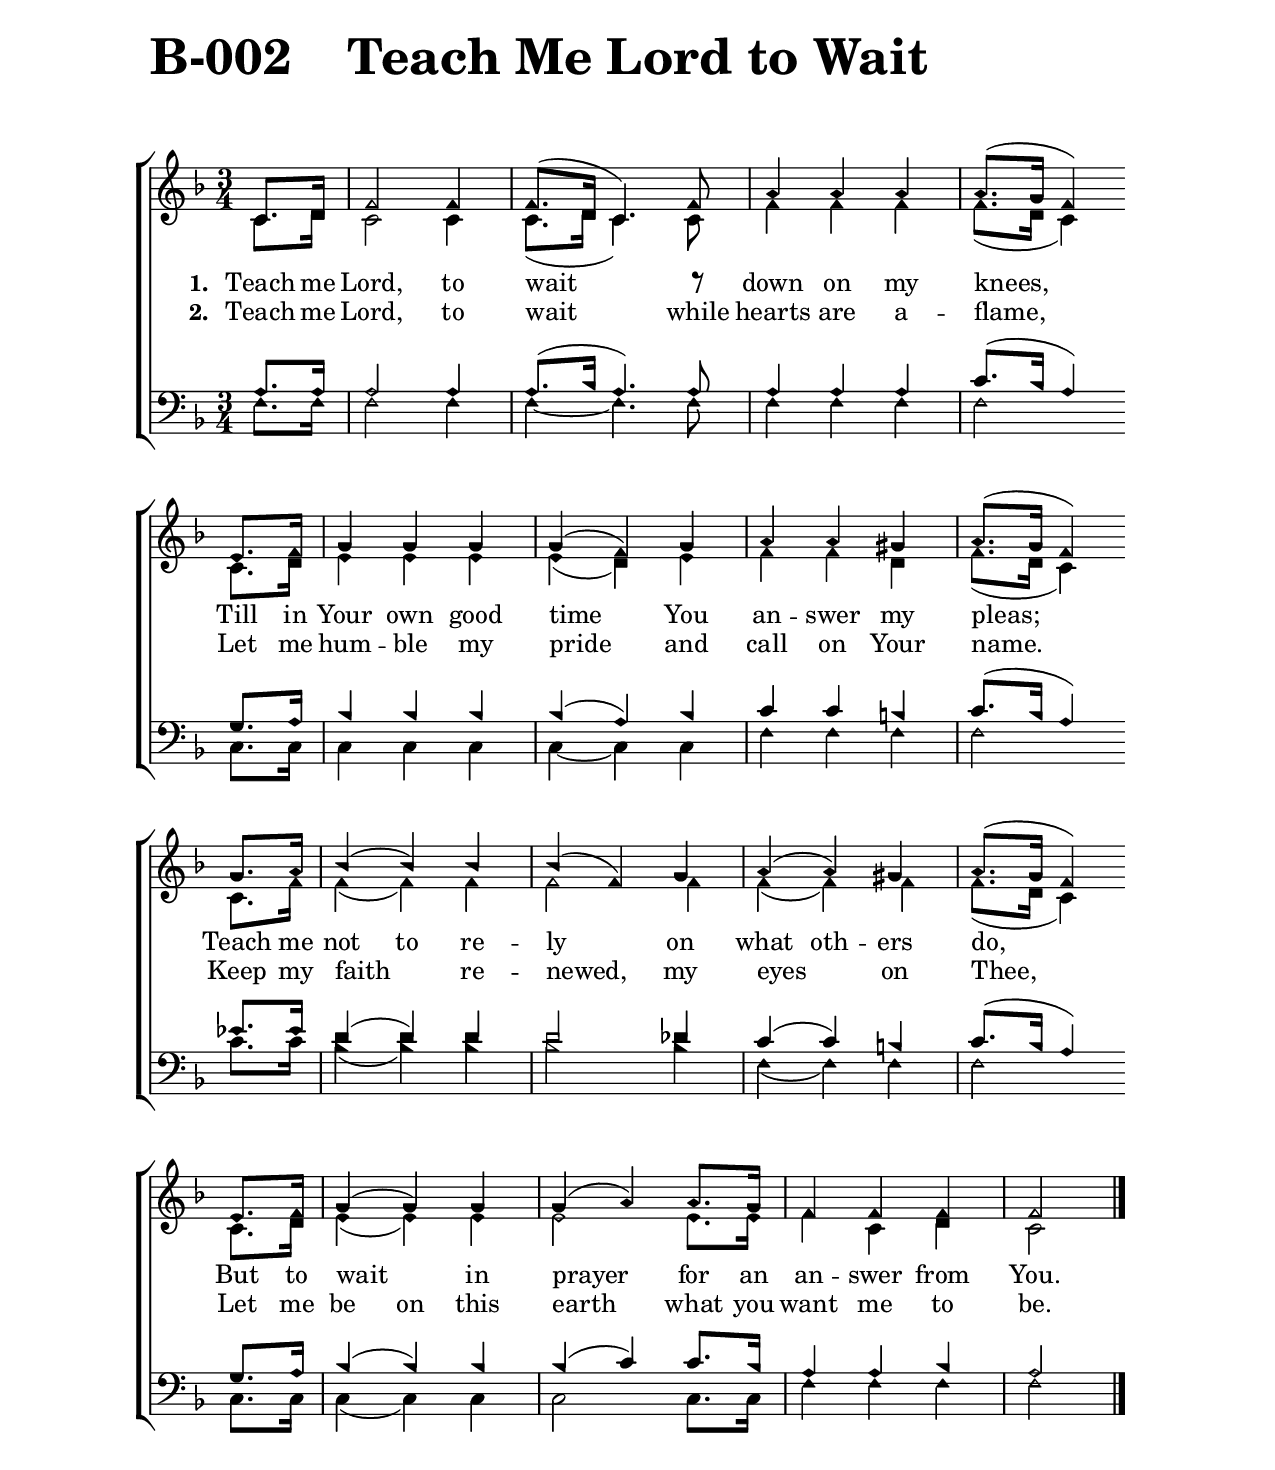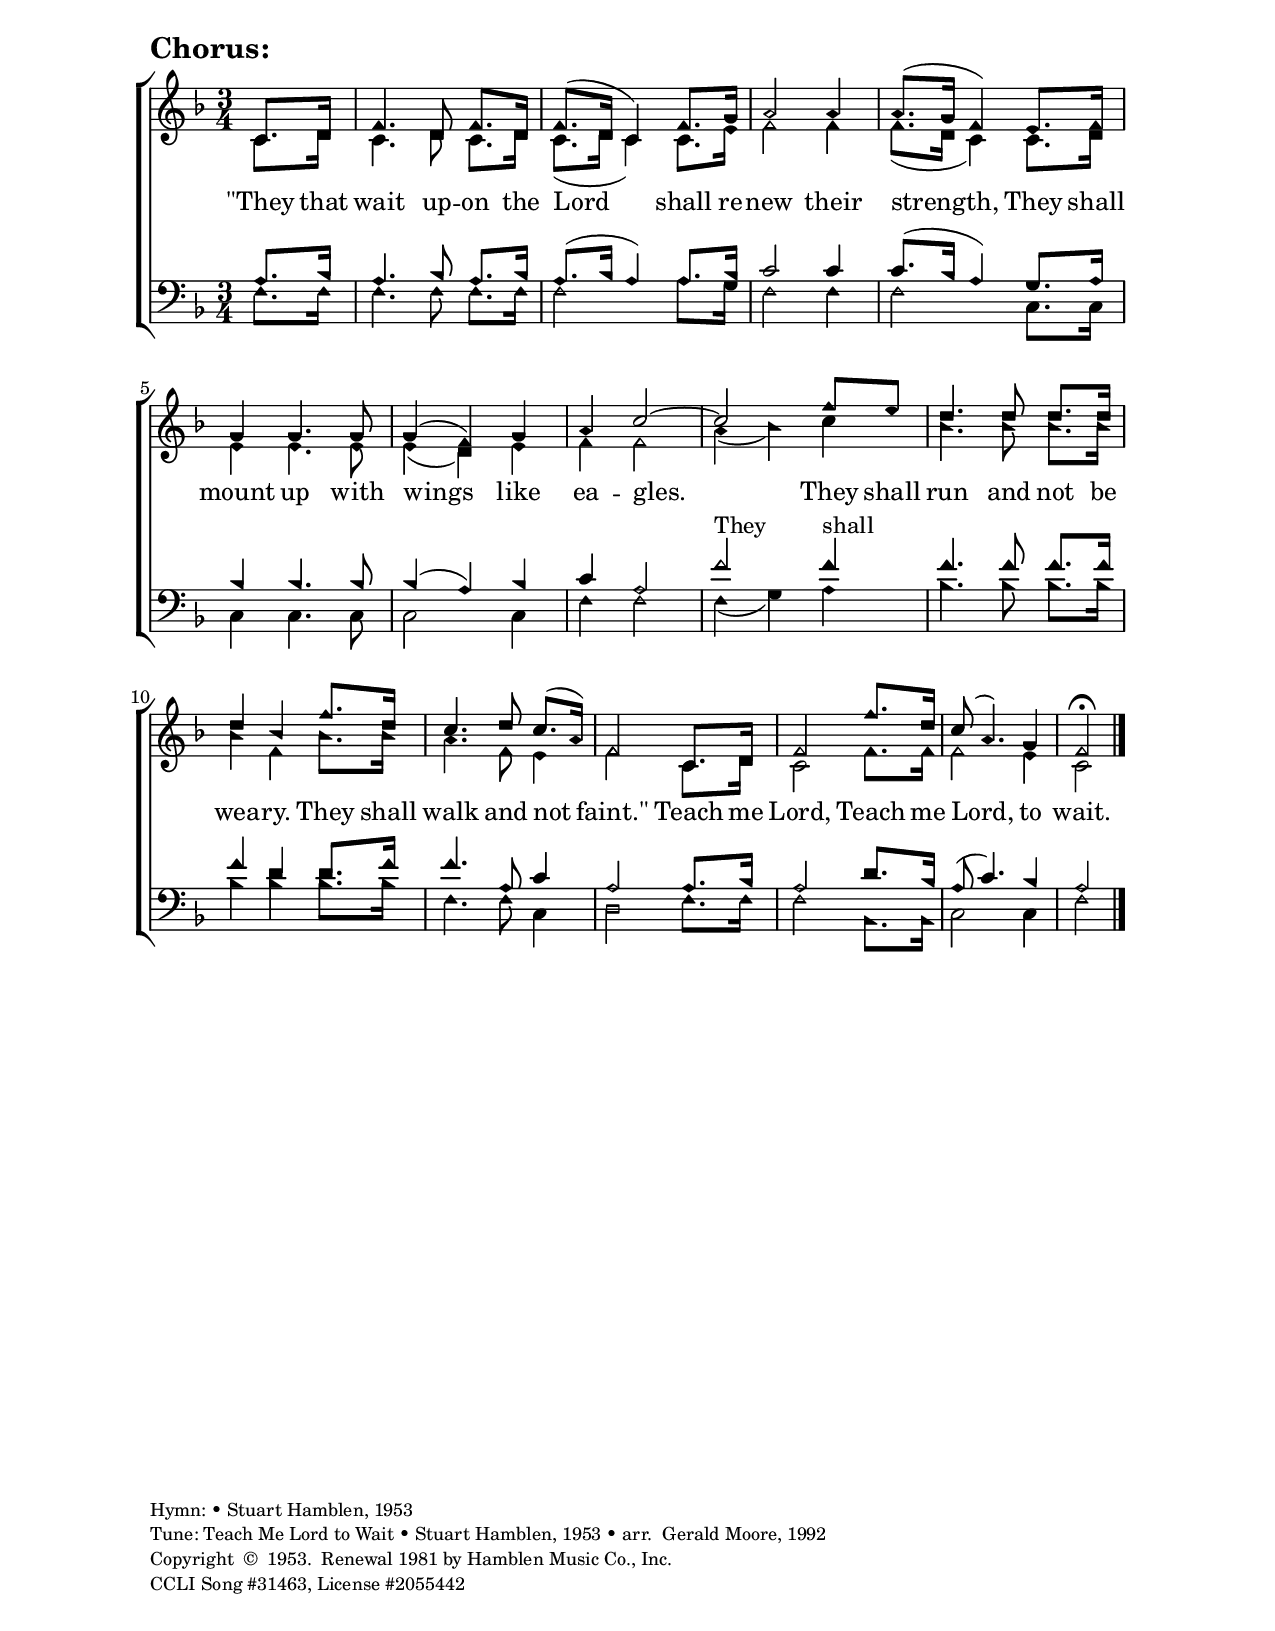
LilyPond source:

\version "2.18.2"

\version "2.18.2"

\include "../common.ly"

global = {
  \key f \major
  \time 3/4
  \aikenHeads
}

topSystemOffset = \defaultTopSystemOffset
bottomSystemOffset = \defaultBottomSystemOffset

\header {
  title = "Teach Me Lord to Wait"
  tune = "Teach Me Lord to Wait"
  meter = ""
  composer = "Stuart Hamblen, 1953"
  poet = "Stuart Hamblen, 1953"
  songNumber = "B-002"
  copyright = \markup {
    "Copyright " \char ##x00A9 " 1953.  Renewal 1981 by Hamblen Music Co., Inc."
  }
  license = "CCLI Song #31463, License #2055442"
  arranger = "Gerald Moore, 1992"
  scripture = \markup {
    \override #'(line-width . 60)
    \center-column {
      \vspace #4
      \abs-fontsize #24
      \italic \wordwrap-string #"“But those who wait on the LORD Shall renew their strength;
         They shall mount up with wings like eagles,
         They shall run and not be weary,
         They shall walk and not faint.” (Isaiah 40:31, NKJV)"
    }
  }
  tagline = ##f
}

%
% Rhythms for the sheet music with line break controls
%
sheetMusicBreaks = \relative c {
  \tag #'usePartials' { \partial 4 }
  s4  | \noBreak
  s2. | \noBreak
  s2. | \noBreak
  s2. | \noBreak
  s2 \bar "" \break
  
  s4 | \noBreak
  s2. | \noBreak
  s2. | \noBreak
  s2. | \noBreak
  s2 \bar "" \break
  
  s4 | \noBreak
  s2. | \noBreak
  s2. | \noBreak
  s2. | \noBreak
  s2 \bar "" \break
  
  s4 | \noBreak
  s2. | \noBreak
  s2. | \noBreak
  s2. | \noBreak
  s2 \bar "|."
}

slideMusicBreaks = \relative c {
  \tag #'usePartials' { \partial 4 }
  
  \setSystemOffset \topSystemOffset
  s4  | \noBreak
  s2. | \noBreak
  s2. | \noBreak
  s2. | \noBreak
  s2 \bar "" \break
  
  \setSystemOffset \bottomSystemOffset
  s4 | \noBreak
  s2. | \noBreak
  s2. | \noBreak
  s2. | \noBreak
  s2 \bar "" \break
  
  \setSystemOffset \topSystemOffset
  s4 | \noBreak
  s2. | \noBreak
  s2. | \noBreak
  s2. | \noBreak
  s2 \bar "" \break
  
  \setSystemOffset \bottomSystemOffset
  s4 | \noBreak
  s2. | \noBreak
  s2. | \noBreak
  s2. | \noBreak
  s2 \bar "|."
}
  
slideChorusBreaks = \relative c {
  \tag #'usePartials' { \partial 4 }
  
  % They that wait upon the Lord
  \setSystemOffset \topSystemOffset
  s4  | \noBreak
  s2. | \noBreak
  s2  \bar "" \break
  
  % shall renew their strength,
  \setSystemOffset \bottomSystemOffset
  s4  | \noBreak
  s2. | \noBreak
  s2  \bar "" \break
  
  % they shall mount up with wings
  \setSystemOffset \topSystemOffset
  s4  | \noBreak
  s2. | \noBreak
  s2  \bar "" \break
  
  % like eagles.  They shall
  \setSystemOffset \bottomSystemOffset
  s4  | \noBreak
  s2. | \noBreak
  s2. | \break
  
  % run and not be weary.
  \setSystemOffset \topSystemOffset
  s2. | \noBreak
  s2  \bar "" \break
  
  % They shall walk and not faint."
  \setSystemOffset \bottomSystemOffset
  s4  | \noBreak
  s2. | \noBreak
  s2  \bar "" \break
  
  % Teach me Lord, Teach me Lord, to wait.
  \setSystemOffset \topSystemOffset
  s4  | \noBreak
  s2. | \noBreak
  s2  \bar "" \break
  
  % to wait.
  \setSystemOffset \bottomSystemOffset
  s4 | \noBreak
  s2  \bar "|."
}

%
% Notes for the Soprano part during the verses.
% No break guidance is included.
%
sopranoVerse = \relative c' {
  \tag #'usePartials' { \partial 4 }
  c8. d16 |
  f2 f4 |
  f8.( d16 c4.) f8 |
  a4 a4 a4 |
  a8.( g16 f4) \bar ""
  
  e8. f16 |
  g4 g4 g4 |
  g4( f4) g4 |
  a4 a4 gis4 |
  a8.( g16 f4) \bar ""
  
  g8. a16 |
  bes4( bes4) bes4 |
  bes4( f4) g4 |
  a4( a4) gis4 |
  a8.( g16 f4) \bar ""
  
  e8. f16 |
  g4( g4) g4 |
  g4( a4) a8. g16 |
  f4 f4 f4 |
  f2 \bar "|."
}

altoVerse = \relative c' {
  \tag #'usePartials' { \partial 4 }
  c8. d16 |
  c2 c4 |
  c8.( d16 c4.) c8 |
  f4 f4 f4 |
  f8.( d16 c4) \bar ""
  
  c8. d16 |
  e4 e4 e4 |
  e4( d4) e4 |
  f4 f4 d4 |
  f8.( d16 c4) \bar ""
  
  c8. f16 |
  f4( f4) f4 |
  f2 f4 |
  f4( f4) f4 |
  f8.( d16 c4) \bar ""
  
  c8. d16 |
  e4( e4) e4 |
  e2 e8. e16 |
  f4 c4 d4 |
  c2 \bar "|."
}

tenorVerse = \relative c' {
  \tag #'usePartials' { \partial 4 }
  a8. a16 |
  a2 a4 |
  a8.( bes16 a4.) a8 |
  a4 a4 a4 | c8.( bes16 a4) \bar ""
  
  g8. a16 |
  bes4 bes4 bes4 |
  bes4( a4) bes4 |
  c4 c4 b4 |
  c8.( bes16 a4) \bar ""
  
  ees'8. ees16 |
  d4( d4) d4 |
  d2 des4 |
  c4( c4) b4 |
  c8.( bes16 a4) \bar ""
  
  g8. a16 |
  bes4( bes4) bes4 |
  bes4( c4) c8. bes16 |
  a4 a4 bes4 |
  a2 \bar "|."
}

bassVerse = \relative c {
  \tag #'usePartials' { \partial 4 }
  f8. f16 |
  f2 f4 |
  f4~ f4. f8 |
  f4 f4 f4 |
  f2 \bar ""
  
  c8. c16 |
  c4 c4 c4 |
  c4~ c4 c4 |
  f4 f4 f4 |
  f2 \bar ""
  
  c'8. c16 |
  bes4( bes4) bes4 |
  bes2 bes4 |
  f4( f4) f4 |
  f2 \bar ""
  
  c8. c16 |
  c4( c4) c4 |
  c2 c8. c16 |
  f4 f4 f4 |
  f2 \bar "|."
}

%
% Rhythms to align the first verse
%
verseOneAlign = \relative c {
  \tag #'usePartials' { \partial 4 }
  c8. c16 |
  c2 c4 |
  c8.( c16 c4.) c8 |
  c4 c4 c4 |
  c8.( c16 c4) \bar ""
  
  c8. c16 |
  c4 c4 c4 |
  c4( c4) c4 |
  c4 c4 c4 |
  c8.( c16 c4) \bar ""
  
  c8. c16 |
  c4 c4 c4 |
  c4( c4) c4 |
  c4 c4 c4 |
  c8.( c16 c4) \bar ""
  
  c8. c16 |
  c4( c4) c4 |
  c4( c4) c8. c16 |
  c4 c4 c4 |
  c2 \bar "|."
}


%
% Rhythms to align the second verse
%
verseTwoAlign = \relative c {
  \tag #'usePartials' { \partial 4 }
  c8. c16 |
  c2 c4 |
  c8.( c16 c4.) c8 |
  c4 c4 c4 |
  c8.( c16 c4) \bar ""
  
  c8. c16 |
  c4 c4 c4 |
  c4( c4) c4 |
  c4 c4 c4 |
  c8.( c16 c4) \bar ""
  
  c8. c16 |
  c4~ c4 c4 |
  c4~ c4 c4 |
  c4~ c4 c4 |
  c8.( c16 c4) \bar ""
  
  c8. c16 |
  c4 c4 c4 |
  c4( c4) c8. c16 |
  c4 c4 c4 |
  c2 \bar "|."
}

sopranoChorus = \relative c' {
  \tag #'usePartials' { \partial 4 }
  c8. d16 |
  f4. d8 f8. d16 |
  f8.( d16 c4) \bar ""
  
  f8. g16 |
  a2 a4 |
  a8.( g16 f4) \bar ""
  
  e8. f16 |
  g4 g4. g8 |
  g4( f4) \bar ""
  g4 |
  a4 c2~ |
  c2 f8 e8 |
  d4. d8 d8. d16 |
  d4 bes4 f'8. d16 |
  c4. d8 c8.( a16) |
  f2 c8. d16 |
  f2 f'8. d16 |
  c8( a4.) g4 |
  f2^\fermataMarkup \bar "|."
}

altoChorus = \relative c' {
  \tag #'usePartials' { \partial 4 }
  c8. d16 |
  c4. d8 c8. d16 |
  c8.( d16 c4) \bar ""
  
  c8. e16 |
  f2 f4 |
  f8.( d16 c4) \bar ""
  
  c8. d16 |
  e4 e4. e8 |
  e4( d4) \bar ""
  e4 |
  f4 f2 |
  a4( bes4) c4 |
  bes4. bes8 bes8. bes16 |
  bes4 f4 bes8. bes16 |
  a4. f8 e4 |
  f2 c8. d16 |
  c2 f8. f16 |
  f2 e4 |
  c2 \bar "|."
}

tenorChorus = \relative c' {
  \tag #'usePartials' { \partial 4 }
  a8. bes16 |
  a4. bes8 a8. bes16 |
  a8.( bes16 a4) \bar ""
  
  a8. bes16 |
  c2 c4 |
  c8.( bes16 a4) \bar ""
  
  g8. a16 |
  bes4 bes4. bes8 |
  bes4( a4) \bar ""
  bes4 |
  c4 a2 |
  f'2^"They" f4^"shall" |
  f4. f8 f8. f16 |
  f4 d4 d8. f16 |
  f4. a,8 c4 |
  a2 a8. bes16 |
  a2 d8. bes16 |
  a8( c4.) bes4 |
  a2 \bar "|."
}

bassChorus = \relative c {
  \tag #'usePartials' { \partial 4 }
  f8. f16 |
  f4. f8 f8. f16 |
  f2 \bar ""
  
  a8. g16 |
  f2 f4 |
  f2 \bar ""
  
  c8. c16 |
  c4 c4. c8 |
  c2 \bar ""
  c4 |
  f4 f2 |
  f4( g4) a4 |
  bes4. bes8 bes8. bes16 |
  bes4 bes4 bes8. bes16 |
  f4. f8 c4 |
  d2 f8. f16 |
  f2 bes,8. bes16 |
  c2 c4 |
  f2 \bar "|."
}

verseOne = \lyricmode {
  \set stanza = "1. "
  Teach me Lord, to wait \markup { \raise #1 \musicglyph #"rests.3" } down on my knees,
  Till in Your own good time You an -- swer my pleas;
  Teach me not to re -- ly on what oth -- ers do,
  But to wait in prayer for an an -- swer from You.
}

verseTwo = \lyricmode {
  \set stanza = "2. "
  Teach me Lord, to wait while hearts are a -- flame,
  Let me hum -- ble my pride and call on Your name.
  Keep my faith re -- newed, my eyes on Thee,
  Let me be on this earth what you want me to be.
}

chorusLyrics = \lyricmode {
  "\"They" that wait up -- on the Lord shall re -- new their strength,
  They shall mount up with wings like ea -- gles.
  They shall run and not be wea -- ry.
  They shall walk and not "faint.\""
  Teach me Lord, Teach me Lord, to wait.
}


%
% Adjust the staff size to adjust the basic font size of the words and music.
%
#(set-global-staff-size 20)

% Standard full page format.
\book {
  \paper {
    #(set-paper-size "letter")
    
    %
    % Turn on to see spacing details while you tweek the layout
    %
    % annotate-spacing = ##t
    
    %
    % Various variables that can be used to tweak vertical spacing
    %
    system-system-spacing #'basic-distance = #12
    system-system-spacing #'minimum-distance = #8
    score-markup-spacing #'basic-distance = #0
    markup-system-spacing #'basic-distance = #0
    
    indent = 0
    left-margin = 1\in
    right-margin = 1\in
    top-margin = 0.3\in
    bottom-margin = 0.25\in
    print-page-number = ##f
    ragged-bottom = ##t
    oddFooterMarkup = \markup {
      \fontsize #-2
      \on-the-fly \last-page {
        \column {
          \line {
            "Hymn:"
            \fromproperty #'header:meter
            \char ##x2022
            \fromproperty #'header:poet
          }
          \line {
            "Tune:"
            \fromproperty #'header:tune
            \char ##x2022
            \fromproperty #'header:composer
            \char ##x2022 "arr. "
            \fromproperty #'header:arranger
          }
          \line {
            \fromproperty #'header:copyright
          }
          \line {
            \fromproperty #'header:license
          }
        }
      }
    }
    bookTitleMarkup = \markup {
      \override #'(baseline-skip . 3.5)
      \column {
        \fill-line { \fromproperty #'header:dedication }
        \override #'(baseline-skip . 3.5)
        \column {
          \abs-fontsize #24
          \bold
          \fill-line {
            \fromproperty #'header:songNumber
            \fromproperty #'header:title
            ""
          }
          \vspace #2
        }
      }
    }
  }

  \score {
    % Verses Section
    \context ChoirStaff <<
      %\override Score.BarNumber.break-visibility = ##(#t #t #t)
      %\set Score.barNumberVisibility = #all-bar-numbers-visible
      \context Staff = upper <<
        \context Voice = sopranos {
          \voiceOne {
            \global
            \keepWithTag #'usePartials' \sopranoVerse
          }
        }
        \context Voice = altos {
          \voiceTwo {
            \global
            \keepWithTag #'usePartials' \altoVerse
          }
        }
        \context NullVoice = sheetMusicBreaks {
          \global
          \sheetMusicBreaks
        }
        \context NullVoice = verseOneAlign {
          \global
          \keepWithTag #'usePartials' \verseOneAlign
        }
        \context NullVoice = verseTwoAlign {
          \global
          \keepWithTag #'usePartials' \verseTwoAlign
        }
        \new Lyrics \lyricsto "verseOneAlign" {
          \once \override LyricText.self-alignment-X = #CENTER
          \verseOne
        }
        \new Lyrics \lyricsto "verseTwoAlign" {
          \once \override LyricText.self-alignment-X = #CENTER
          \verseTwo
        }
      >>
      \context Staff = lower <<
        \clef bass
        \context Voice = tenors {
          \voiceOne {
            \global
            \keepWithTag #'usePartials' \tenorVerse
          }
        }
        \context Voice = basses {
          \voiceTwo {
            \global
            \keepWithTag #'usePartials' \bassVerse
          }
        }
      >>
    >>
      
    \layout {
      ragged-last = ##f
    }
  }
  \pageBreak
  \markup {	
    \huge \bold "Chorus:"
  }
  \score {
    \context ChoirStaff <<
      %\override Score.BarNumber.break-visibility = ##(#t #t #t)
      %\set Score.barNumberVisibility = #all-bar-numbers-visible
      \context Staff = upper <<
        \context Voice = sopranos {
          \voiceOne {
            \global
            \keepWithTag #'usePartials' \sopranoChorus
          }
        }
        \context Voice = altos {
          \voiceTwo {
            \global
            \keepWithTag #'usePartials' \altoChorus
          }
        }
        \new Lyrics \lyricsto "sopranos" {
          \once \override LyricText.self-alignment-X = #CENTER
          \chorusLyrics
        }
      >>
      \context Staff = lower <<
        \clef bass
        \context Voice = tenors {
          \voiceOne {
            \global
            \keepWithTag #'usePartials' \tenorChorus
          }
        }
        \context Voice = basses {
          \voiceTwo {
            \global
            \keepWithTag #'usePartials' \bassChorus
          }
        }
      >>
    >>
    \layout {}
  }%}
  %
  % Extra additional score containing all the music so we can have a single MIDI file
  %
  \score {
    \context ChoirStaff <<
      \context Staff = upper <<
        \context Voice = sopranos {
          \voiceOne {
            \global
            \keepWithTag #'usePartials' \sopranoVerse
            \removeWithTag #'usePartials' \sopranoChorus
          }
        }
        \context Voice = altos {
          \voiceTwo {
            \global
            \keepWithTag #'usePartials' \altoVerse
            \removeWithTag #'usePartials' \altoChorus
          }
        }
      >>
      \context Staff = lower <<
        \clef bass
        \context Voice = tenors {
          \voiceOne {
            \global
            \keepWithTag #'usePartials' \tenorVerse
            \removeWithTag #'usePartials' \tenorChorus
          }
        }
        \context Voice = basses {
          \voiceTwo {
            \global
            \keepWithTag #'usePartials' \bassVerse
            \removeWithTag #'usePartials' \bassChorus
          }
        }
      >>
    >>
    \midi {
      \context {
        \Staff
        \remove "Staff_performer"
      }
      \context {
        \Voice
          \consists "Staff_performer"
      }
      \tempo 4 = 110
    }
  }
}